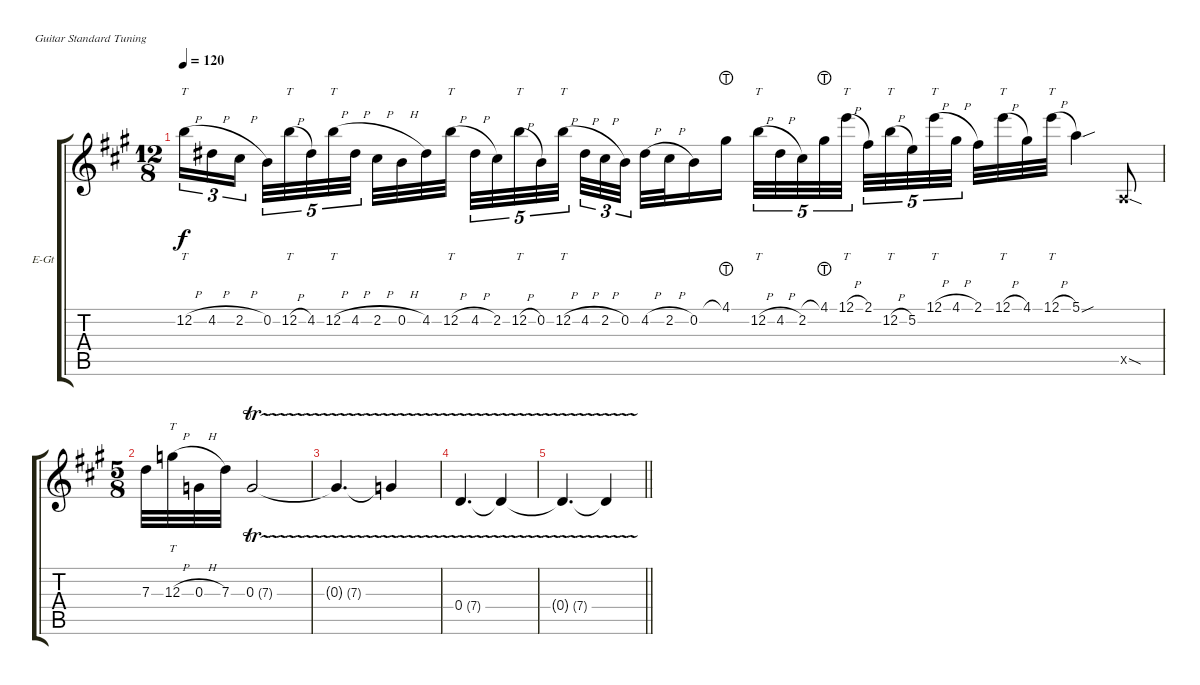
\defaultSystemsLayout 4
\bracketExtendMode groupsimilarinstruments
\firstSystemTrackNameOrientation horizontal
\otherSystemsTrackNameOrientation horizontal
\track ("Lead Guitar" "E-Gt") {instrument distortionguitar}
\staff {score tabs}
\tuning (E4 B3 G3 D3 A2 E2)
\ts (12 8)
\tempo 120
\clef g2
\scale
0.333333
\ks f#minor
12.2{h}.16{tt tu (3 2) dy f} 4.2{h}.16{tu (3 2)} 2.2{h}.16{tu (3 2)} 0.2.32{tu (5 4)} 12.2{h}.32{tt tu (5 4)} 4.2.32{tu (5 4)} 12.2{h}.32{tt tu (5 4)} 4.2{h}.32{tu (5 4)} 2.2{h}.32 0.2{h}.32 4.2.32 12.2{h}.32{tt} 4.2{h}.32{tu (5 4)} 2.2.32{tu (5 4)} 12.2{h}.32{tt tu (5 4)} 0.2.32{tu (5 4)} 12.2{h}.32{tt tu (5 4)} 4.2{h}.32{tu (3 2)} 2.2{h}.32{tu (3 2)} 0.2.32{tu (3 2)} 4.2{h}.32 2.2{h}.32 0.2.16 4.1{lht}.16 12.2{h}.32{tt tu (5 4)} 4.2{h}.32{tu (5 4)} 2.2.32{tu (5 4)} 4.1{lht}.32{tu (5 4)} 12.1{h}.32{tt tu (5 4)} 2.1.32{tu (5 4)} 12.2{h}.32{tt tu (5 4)} 5.2.32{tu (5 4)} 12.1{h}.32{tt tu (5 4)} 4.1{h}.32{tu (5 4)} 2.1.32 12.1{h}.32{tt} 4.1.32 12.1{h}.32{tt} 5.1{sou}.4 0.5{sod x}.8 |
\ts (5 8)
\scale
0.533835 7.3.32 12.3{h}.32{tt} 0.3{h}.32 7.3.32 0.3{tr (7 16)}.2 |
\scale
0.233083 0.3{tr (7 16) t}.4{d} 0.3{tr (7 16) t}.4 |
\scale
0.233083 0.4{tr (7 16)}.4{d} 0.4{tr (7 16) t}.4 |
\scale
0.333333
\barLineRight lightlight
0.4{tr (7 16) t}.4{d} 0.4{tr (7 16) t}.4 |
\scale
0.333333 |
\scale
0.333333 |
\scale
0.333333
